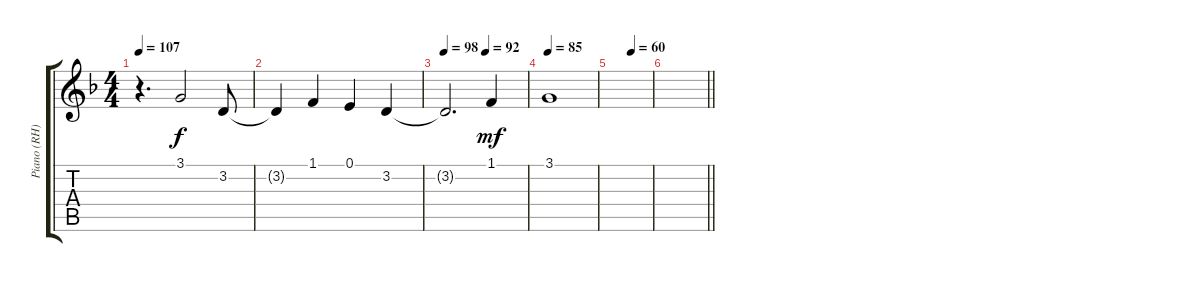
\track ("Piano (RH)" "Piano (RH)") {instrument acousticgrandpiano}
\staff {score tabs}
\tuning (E4 B3 G3 D3 A2 E2) {hide}
\ts (4 4)
\tempo 107
\clef g2
\ks f
r.4{d dy f} 3.1.2 3.2.8 |
3.2{t}.4 1.1.4 0.1.4 3.2.4 |
\tempo 98
\tempo (92 0.5)
3.2{t}.2{d} 1.1.4{dy mf} |
\tempo 85
3.1.1 |
\tempo (60 0.5)
|
\barLineRight lightlight
